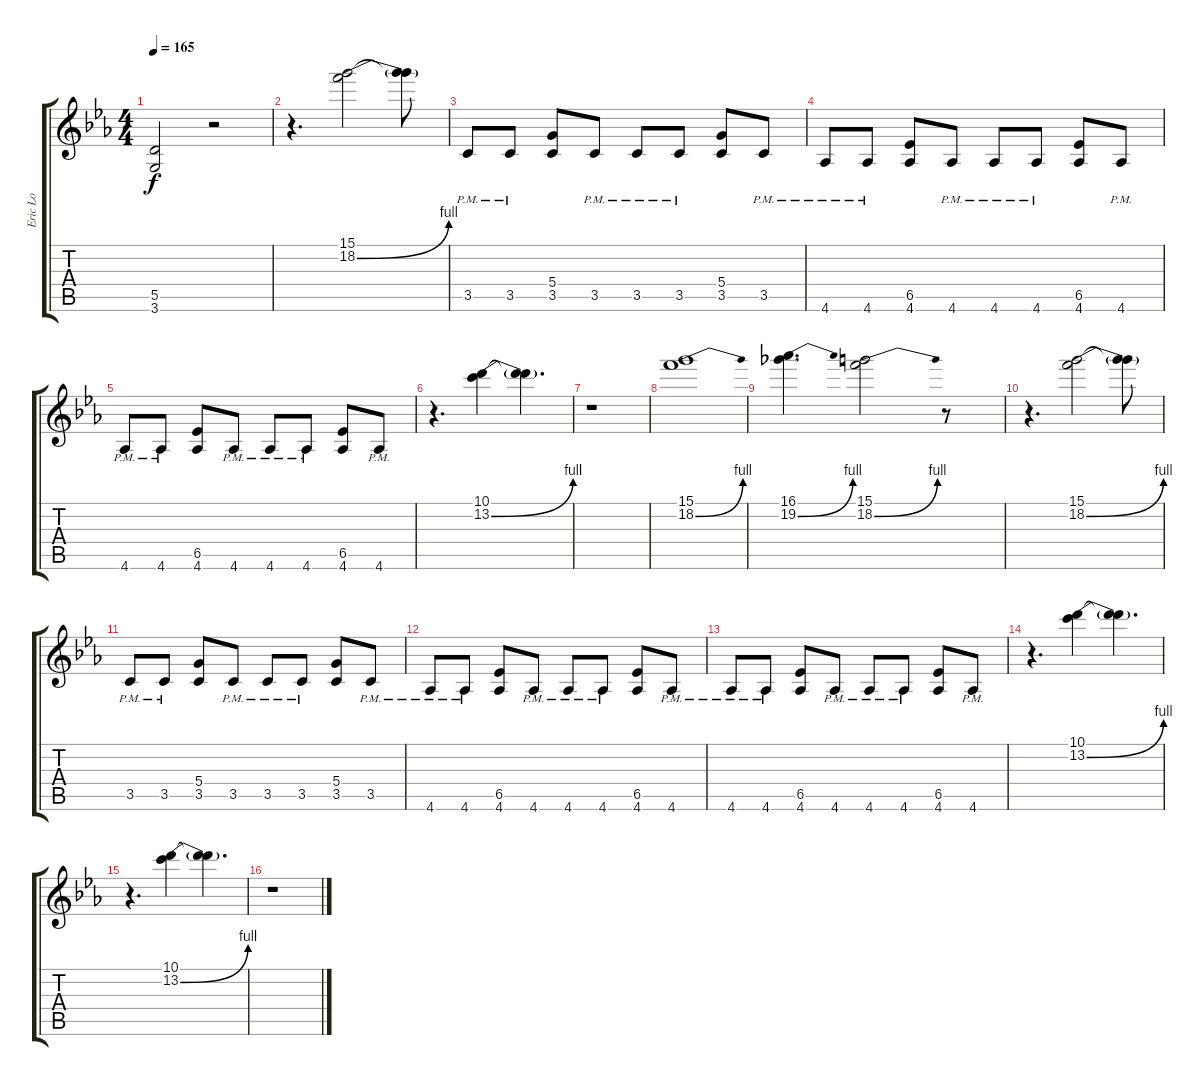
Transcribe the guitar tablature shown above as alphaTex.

\track ("Eric Lo" "Eric Lo") {instrument overdrivenguitar}
\staff {score tabs}
\tuning (E4 B3 G3 D3 A2 E2) {hide}
\ts (4 4)
\tempo 165
\clef g2
\ks cminor
(5.5{t} 3.6{t}).2{dy f} r.2 |
r.4{d} (15.1 18.2{be (bend 0 0 60 4)}).2 (15.1{t} 18.2{t}).8 |
3.5{pm}.8 3.5{pm}.8 (5.4 3.5).8 3.5{pm}.8 3.5{pm}.8 3.5{pm}.8 (5.4 3.5).8 3.5{pm}.8 |
4.6{pm}.8 4.6{pm}.8 (6.5 4.6).8 4.6{pm}.8 4.6{pm}.8 4.6{pm}.8 (6.5 4.6).8 4.6{pm}.8 |
4.6{pm}.8 4.6{pm}.8 (6.5 4.6).8 4.6{pm}.8 4.6{pm}.8 4.6{pm}.8 (6.5 4.6).8 4.6{pm}.8 |
r.4{d} (10.1 13.2{be (bend 0 0 60 4)}).4 (10.1{t} 13.2{t}).4{d} |
r.1 |
(15.1 18.2{be (bend 0 0 60 4)}).1 |
(16.1 19.2{be (bend 0 0 60 4)}).4{d} (15.1 18.2{be (bend 0 0 60 4)}).2 r.8 |
r.4{d} (15.1 18.2{be (bend 0 0 60 4)}).2 (15.1{t} 18.2{t}).8 |
3.5{pm}.8 3.5{pm}.8 (5.4 3.5).8 3.5{pm}.8 3.5{pm}.8 3.5{pm}.8 (5.4 3.5).8 3.5{pm}.8 |
4.6{pm}.8 4.6{pm}.8 (6.5 4.6).8 4.6{pm}.8 4.6{pm}.8 4.6{pm}.8 (6.5 4.6).8 4.6{pm}.8 |
4.6{pm}.8 4.6{pm}.8 (6.5 4.6).8 4.6{pm}.8 4.6{pm}.8 4.6{pm}.8 (6.5 4.6).8 4.6{pm}.8 |
r.4{d} (10.1 13.2{be (bend 0 0 60 4)}).4 (10.1{t} 13.2{t}).4{d} |
r.4{d} (10.1 13.2{be (bend 0 0 60 4)}).4 (10.1{t} 13.2{t}).4{d} |
r.1
